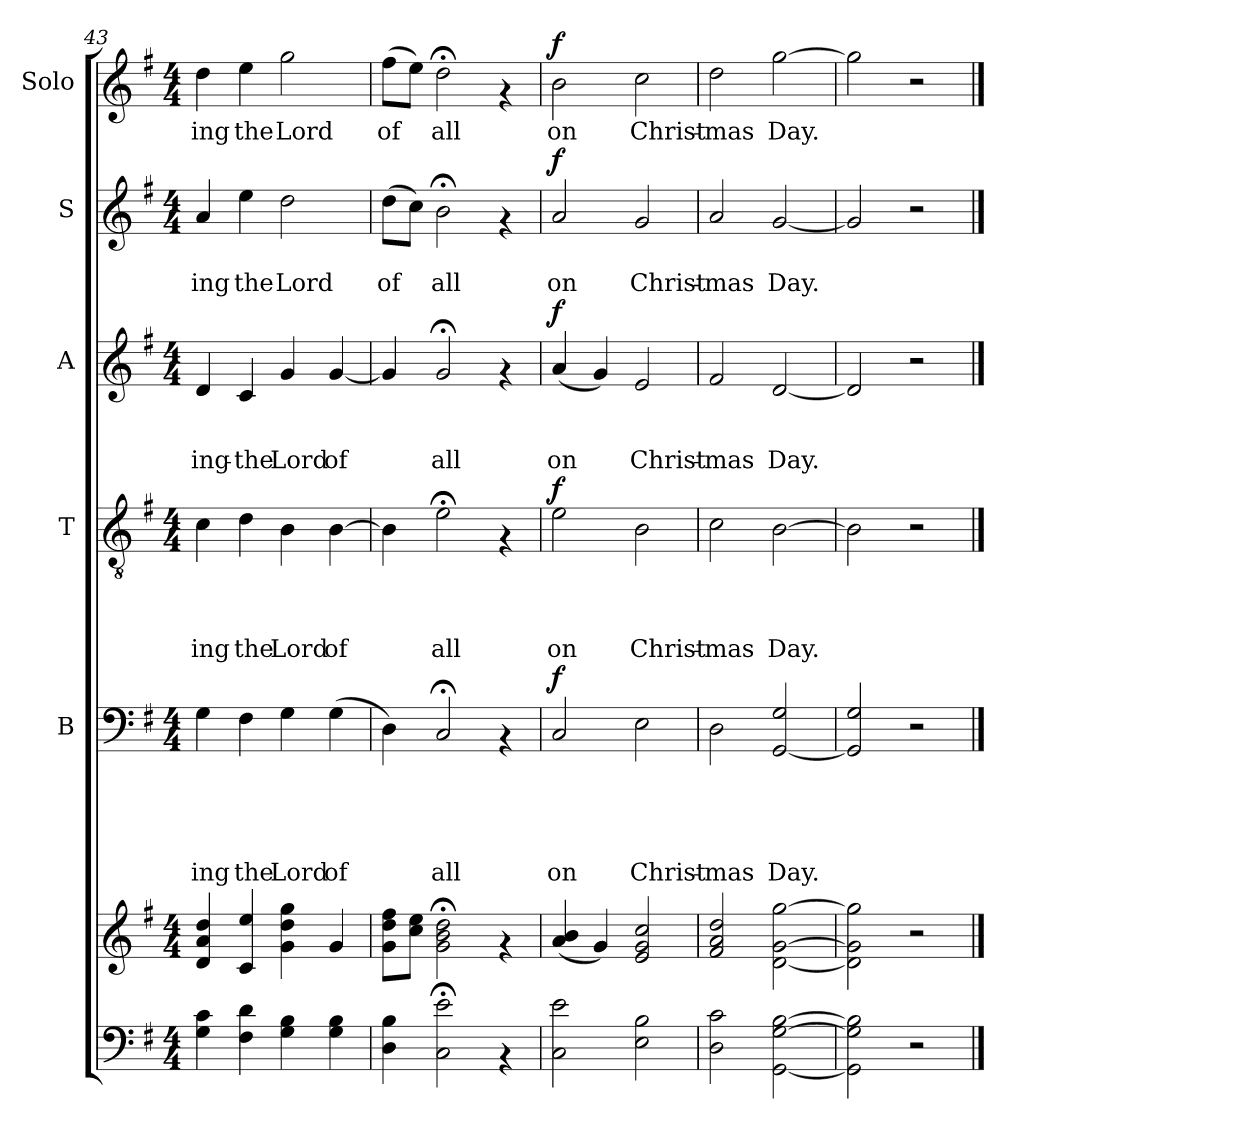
**kern	**kern	**kern	**text	**text	**text	**text	**text	**dynam	**kern	**text	**text	**text	**text	**dynam	**kern	**text	**text	**text	**dynam	**kern	**text	**text	**dynam	**kern	**text	**dynam
*part7	*part6	*part5	*part5	*part5	*part5	*part5	*part5	*part5	*part4	*part4	*part4	*part4	*part4	*part4	*part3	*part3	*part3	*part3	*part3	*part2	*part2	*part2	*part2	*part1	*part1	*part1
*staff7	*staff6	*staff5	*staff5	*staff5	*staff5	*staff5	*staff5	*staff5	*staff4	*staff4	*staff4	*staff4	*staff4	*staff4	*staff3	*staff3	*staff3	*staff3	*staff3	*staff2	*staff2	*staff2	*staff2	*staff1	*staff1	*staff1
*	*	*I"B	*	*	*	*	*	*	*I"T	*	*	*	*	*	*I"A	*	*	*	*	*I"S	*	*	*	*I"Solo	*	*
!!LO:PB:g=z
*clefF4	*clefG2	*clefF4	*	*	*	*	*	*	*clefGv2	*	*	*	*	*	*clefG2	*	*	*	*	*clefG2	*	*	*	*clefG2	*	*
*ITrd-3c-5	*ITrd-3c-5	*	*	*	*	*	*	*	*	*	*	*	*	*	*	*	*	*	*	*	*	*	*	*	*	*
*k[]	*k[]	*k[f#]	*	*	*	*	*	*	*k[f#]	*	*	*	*	*	*k[f#]	*	*	*	*	*k[f#]	*	*	*	*k[f#]	*	*
*C:	*C:	*G:	*	*	*	*	*	*	*G:	*	*	*	*	*	*G:	*	*	*	*	*G:	*	*	*	*G:	*	*
*M4/4	*M4/4	*M4/4	*	*	*	*	*	*	*M4/4	*	*	*	*	*	*M4/4	*	*	*	*	*M4/4	*	*	*	*M4/4	*	*
=43	=43	=43	=43	=43	=43	=43	=43	=43	=43	=43	=43	=43	=43	=43	=43	=43	=43	=43	=43	=43	=43	=43	=43	=43	=43	=43
!	!	!	!	!	!	!	!LO:LY:b	!	!	!	!	!	!LO:LY:b	!	!	!	!	!LO:LY:b	!	!	!	!LO:LY:b	!	!	!LO:LY:b:rj	!
4c\ 4f\	4g/ 4dd/ 4gg/	4G\	.	.	.	.	-ing	.	4c\	.	.	.	-ing	.	4d/	.	.	-ing-	.	4a/	.	-ing	.	4dd\	-ing	.
!	!	!	!	!	!	!	!LO:LY:b	!	!	!	!	!	!LO:LY:b	!	!	!	!	!LO:LY:b	!	!	!	!LO:LY:b	!	!	!LO:LY:b:rj	!
4B\ 4g\	4f/ 4aa/	4F#\	.	.	.	.	the	.	4d\	.	.	.	the	.	4c/	.	.	-the	.	4ee\	.	the	.	4ee\	the	.
!	!	!	!	!	!	!	!LO:LY:b	!	!	!	!	!	!LO:LY:b	!	!	!	!	!LO:LY:b	!	!	!	!LO:LY:b	!	!	!LO:LY:b:rj	!
4c\ 4e\	4cc\ 4gg\ 4ccc\	4G\	.	.	.	.	Lord	.	4B\	.	.	.	Lord	.	4g/	.	.	Lord	.	2dd\	.	Lord	.	2gg\	Lord	.
!	!	!	!	!	!	!	!LO:LY:b	!	!	!	!	!	!LO:LY:b	!	!	!	!	!LO:LY:b	!	!	!	!	!	!	!	!
4c\ 4e\	4cc/	(>4G\	.	.	.	.	of	.	[>4B\	.	.	.	of	.	[<4g/	.	.	of	.	.	.	.	.	.	.	.
=44	=44	=44	=44	=44	=44	=44	=44	=44	=44	=44	=44	=44	=44	=44	=44	=44	=44	=44	=44	=44	=44	=44	=44	=44	=44	=44
!	!	!	!	!	!	!	!	!	!	!	!	!	!	!	!	!	!	!	!	!	!	!LO:LY:b	!	!	!LO:LY:b:rj	!
4G\ 4e\	8cc\ 8gg\ 8bb\L	4D\)	.	.	.	.	.	.	4B\]	.	.	.	.	.	4g/]	.	.	.	.	(>8dd\L	.	of	.	(>8ff#\L	of	.
.	8ff\ 8aa\J	.	.	.	.	.	.	.	.	.	.	.	.	.	.	.	.	.	.	8cc\J)	.	.	.	8ee\J)	.	.
!	!	!	!	!	!	!	!LO:LY:b	!	!	!	!	!	!LO:LY:b	!	!	!	!	!LO:LY:b	!	!	!	!LO:LY:b	!	!	!LO:LY:b:rj	!
2F\;< 2a\;<	2cc\;< 2ee\;< 2gg\;<	2C;</	.	.	.	.	all	.	2e;<\	.	.	.	all	.	2g;</	.	.	all	.	2b;<\	.	all	.	2dd;<\	all	.
4rAA	4rf	4rAA	.	.	.	.	.	.	4rF	.	.	.	.	.	4rf	.	.	.	.	4rf	.	.	.	4rf	.	.
=45	=45	=45	=45	=45	=45	=45	=45	=45	=45	=45	=45	=45	=45	=45	=45	=45	=45	=45	=45	=45	=45	=45	=45	=45	=45	=45
!	!	!	!	!	!	!	!LO:LY:b	!LO:DY:a	!	!	!	!	!LO:LY:b	!LO:DY:a	!	!	!	!LO:LY:b	!LO:DY:a	!	!	!LO:LY:b	!LO:DY:a	!	!LO:LY:b:rj	!LO:DY:a
2F\ 2a\	(<4dd/ 4ee/	2C/	.	.	.	.	on	f	2e\	.	.	.	on	f	(<4a/	.	.	on	f	2a/	.	on	f	2b\	on	f
.	4cc/)	.	.	.	.	.	.	.	.	.	.	.	.	.	4g/)	.	.	.	.	.	.	.	.	.	.	.
!	!	!	!	!	!	!	!LO:LY:b	!	!	!	!	!	!LO:LY:b	!	!	!	!	!LO:LY:b	!	!	!	!LO:LY:b	!	!	!LO:LY:b:rj	!
2A\ 2e\	2a/ 2cc/ 2ff/	2E\	.	.	.	.	Christ-	.	2B\	.	.	.	Christ-	.	2e/	.	.	Christ-	.	2g/	.	Christ-	.	2cc\	Christ-	.
=46	=46	=46	=46	=46	=46	=46	=46	=46	=46	=46	=46	=46	=46	=46	=46	=46	=46	=46	=46	=46	=46	=46	=46	=46	=46	=46
!	!	!	!	!	!	!	!LO:LY:b	!	!	!	!	!	!LO:LY:b	!	!	!	!	!LO:LY:b	!	!	!	!LO:LY:b	!	!	!LO:LY:b:rj	!
2G\ 2f\	2b/ 2dd/ 2gg/	2D\	.	.	.	.	-mas	.	2c\	.	.	.	-mas	.	2f#/	.	.	-mas	.	2a/	.	-mas	.	2dd\	-mas	.
!	!	!	!	!	!	!	!LO:LY:b	!	!	!	!	!	!LO:LY:b	!	!	!	!	!LO:LY:b	!	!	!	!LO:LY:b	!	!	!LO:LY:b:rj	!
[<2C\ [>2c\ [>2e\	[<2g\ [<2cc\ [>2ccc\	[<2GG/ 2G/	.	.	.	.	Day.	.	[>2B\	.	.	.	Day.	.	[<2d/	.	.	Day.	.	[<2g/	.	Day.	.	[>2gg\	Day.	.
=47	=47	=47	=47	=47	=47	=47	=47	=47	=47	=47	=47	=47	=47	=47	=47	=47	=47	=47	=47	=47	=47	=47	=47	=47	=47	=47
2C\] 2c\] 2e\]	2g\] 2cc\] 2ccc\]	2GG/] 2G/	.	.	.	.	.	.	2B\]	.	.	.	.	.	2d/]	.	.	.	.	2g/]	.	.	.	2gg\]	.	.
2r	2r	2r	.	.	.	.	.	.	2r	.	.	.	.	.	2r	.	.	.	.	2r	.	.	.	2r	.	.
==	==	==	==	==	==	==	==	==	==	==	==	==	==	==	==	==	==	==	==	==	==	==	==	==	==	==
*-	*-	*-	*-	*-	*-	*-	*-	*-	*-	*-	*-	*-	*-	*-	*-	*-	*-	*-	*-	*-	*-	*-	*-	*-	*-	*-
